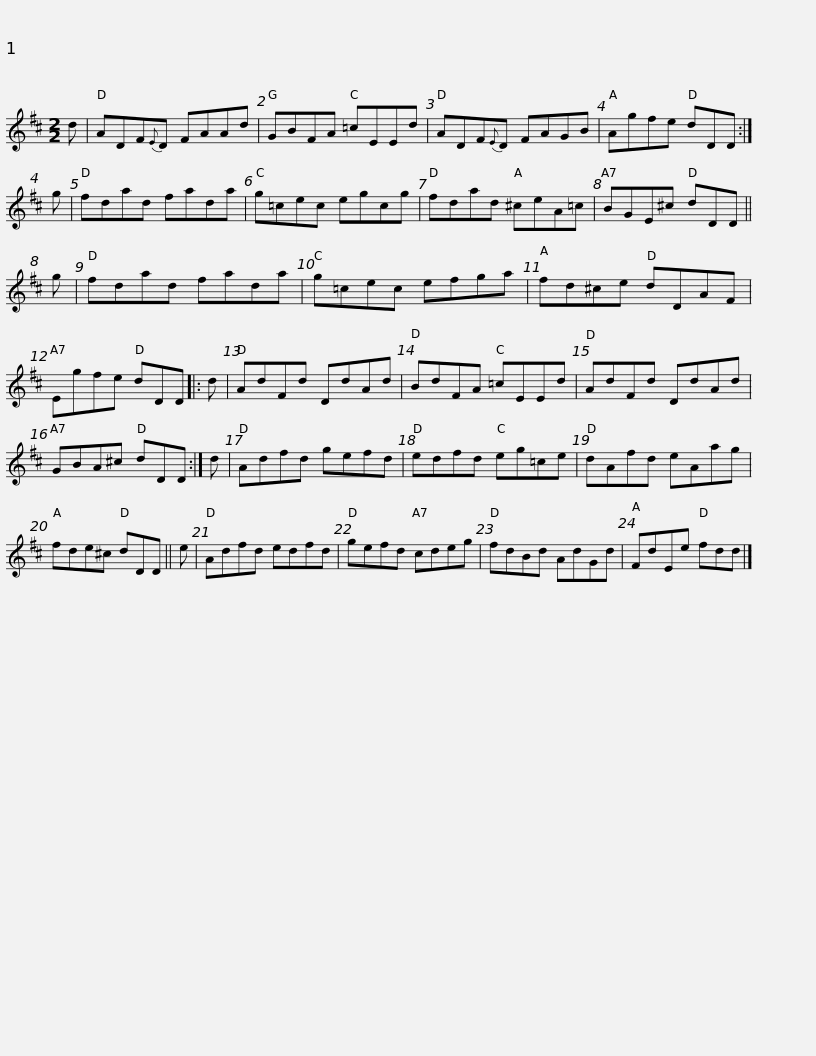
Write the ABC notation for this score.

X:1
L:1/8
M:2/2
I:linebreak $
K:D
V:1 treble
V:1
 d | ADF{E}D FAAd | GBFA =cEEd | ADF{E}D FAGB | Agfe dDD :| %5
 g |$ fdad fada | g=cec egcg | fdad ^ceA=c | BGE^c dDD || %10
 g | fdad fada |$ g=cec efga | fd^ce dDAF | Egfe dDD |: %15
 d | AdFd DdAd | BdFA =cEEd |$ AdFd DdAd | GBA^c dDD :| %20
 d | Adfd gefd | edfd eg=ce | dAfd eAag |$ fde^c dDD || %25
 e | Adfd edfd | gefd cdeg | fdBd AdGd | FdEe fdd |] %30
